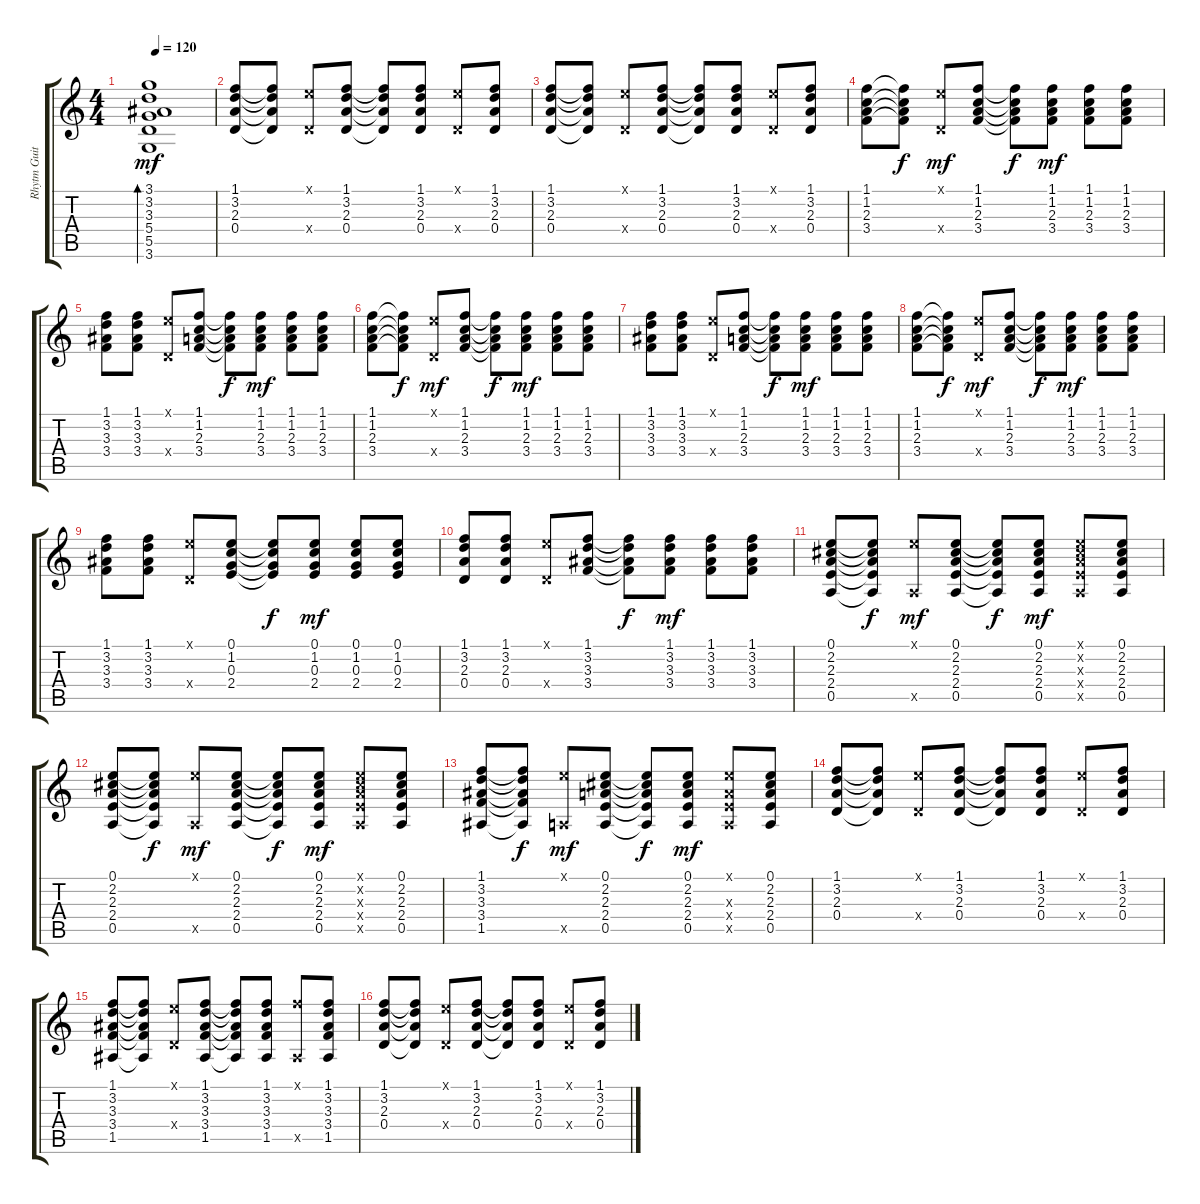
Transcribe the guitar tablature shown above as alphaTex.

\track ("Rhytm Guitar 2" "Rhytm Guit") {instrument acousticguitarsteel}
\staff {score tabs}
\tuning (E4 B3 G3 D3 A2 E2) {hide}
\ts (4 4)
\tempo 120
\clef g2
\ks c
(3.1 3.2 3.3 5.4 5.5 3.6).1{bd 60 dy mf} |
(1.1 3.2 2.3 0.4).8 (1.1{t} 3.2{t} 2.3{t} 0.4{t}).8 (0.1{x} 0.4{x}).8 (1.1 3.2 2.3 0.4).8 (1.1{t} 3.2{t} 2.3{t} 0.4{t}).8 (1.1 3.2 2.3 0.4).8 (0.1{x} 0.4{x}).8 (1.1 3.2 2.3 0.4).8 |
(1.1 3.2 2.3 0.4).8 (1.1{t} 3.2{t} 2.3{t} 0.4{t}).8 (0.1{x} 0.4{x}).8 (1.1 3.2 2.3 0.4).8 (1.1{t} 3.2{t} 2.3{t} 0.4{t}).8 (1.1 3.2 2.3 0.4).8 (0.1{x} 0.4{x}).8 (1.1 3.2 2.3 0.4).8 |
(1.1 1.2 2.3 3.4).8 (1.1{t} 1.2{t} 2.3{t} 3.4{t}).8{dy f} (0.1{x} 0.4{x}).8{dy mf} (1.1 1.2 2.3 3.4).8 (1.1{t} 1.2{t} 2.3{t} 3.4{t}).8{dy f} (1.1 1.2 2.3 3.4).8{dy mf} (1.1 1.2 2.3 3.4).8 (1.1 1.2 2.3 3.4).8 |
(1.1 3.2 3.3 3.4).8 (1.1 3.2 3.3 3.4).8 (0.1{x} 0.4{x}).8 (1.1 1.2 2.3 3.4).8 (1.1{t} 1.2{t} 2.3{t} 3.4{t}).8{dy f} (1.1 1.2 2.3 3.4).8{dy mf} (1.1 1.2 2.3 3.4).8 (1.1 1.2 2.3 3.4).8 |
(1.1 1.2 2.3 3.4).8 (1.1{t} 1.2{t} 2.3{t} 3.4{t}).8{dy f} (0.1{x} 0.4{x}).8{dy mf} (1.1 1.2 2.3 3.4).8 (1.1{t} 1.2{t} 2.3{t} 3.4{t}).8{dy f} (1.1 1.2 2.3 3.4).8{dy mf} (1.1 1.2 2.3 3.4).8 (1.1 1.2 2.3 3.4).8 |
(1.1 3.2 3.3 3.4).8 (1.1 3.2 3.3 3.4).8 (0.1{x} 0.4{x}).8 (1.1 1.2 2.3 3.4).8 (1.1{t} 1.2{t} 2.3{t} 3.4{t}).8{dy f} (1.1 1.2 2.3 3.4).8{dy mf} (1.1 1.2 2.3 3.4).8 (1.1 1.2 2.3 3.4).8 |
(1.1 1.2 2.3 3.4).8 (1.1{t} 1.2{t} 2.3{t} 3.4{t}).8{dy f} (0.1{x} 0.4{x}).8{dy mf} (1.1 1.2 2.3 3.4).8 (1.1{t} 1.2{t} 2.3{t} 3.4{t}).8{dy f} (1.1 1.2 2.3 3.4).8{dy mf} (1.1 1.2 2.3 3.4).8 (1.1 1.2 2.3 3.4).8 |
(1.1 3.2 3.3 3.4).8 (1.1 3.2 3.3 3.4).8 (0.1{x} 0.4{x}).8 (0.1 1.2 0.3 2.4).8 (0.1{t} 1.2{t} 0.3{t} 2.4{t}).8{dy f} (0.1 1.2 0.3 2.4).8{dy mf} (0.1 1.2 0.3 2.4).8 (0.1 1.2 0.3 2.4).8 |
(1.1 3.2 2.3 0.4).8 (1.1 3.2 2.3 0.4).8 (0.1{x} 0.4{x}).8 (1.1 3.2 3.3 3.4).8 (1.1{t} 3.2{t} 3.3{t} 3.4{t}).8{dy f} (1.1 3.2 3.3 3.4).8{dy mf} (1.1 3.2 3.3 3.4).8 (1.1 3.2 3.3 3.4).8 |
(0.1 2.2 2.3 2.4 0.5).8 (0.1{t} 2.2{t} 2.3{t} 2.4{t} 0.5{t}).8{dy f} (0.1{x} 0.5{x}).8{dy mf} (0.1 2.2 2.3 2.4 0.5).8 (0.1{t} 2.2{t} 2.3{t} 2.4{t} 0.5{t}).8{dy f} (0.1 2.2 2.3 2.4 0.5).8{dy mf} (0.1{x} 2.2{x} 2.3{x} 2.4{x} 0.5{x}).8 (0.1 2.2 2.3 2.4 0.5).8 |
(0.1 2.2 2.3 2.4 0.5).8 (0.1{t} 2.2{t} 2.3{t} 2.4{t} 0.5{t}).8{dy f} (0.1{x} 0.5{x}).8{dy mf} (0.1 2.2 2.3 2.4 0.5).8 (0.1{t} 2.2{t} 2.3{t} 2.4{t} 0.5{t}).8{dy f} (0.1 2.2 2.3 2.4 0.5).8{dy mf} (0.1{x} 2.2{x} 2.3{x} 2.4{x} 0.5{x}).8 (0.1 2.2 2.3 2.4 0.5).8 |
(1.1 3.2 3.3 3.4 1.5).8 (1.1{t} 3.2{t} 3.3{t} 3.4{t} 1.5{t}).8{dy f} (0.1{x} 0.5{x}).8{dy mf} (0.1 2.2 2.3 2.4 0.5).8 (0.1{t} 2.2{t} 2.3{t} 2.4{t} 0.5{t}).8{dy f} (0.1 2.2 2.3 2.4 0.5).8{dy mf} (0.1{x} 2.3{x} 2.4{x} 0.5{x}).8 (0.1 2.2 2.3 2.4 0.5).8 |
(1.1 3.2 2.3 0.4).8 (1.1{t} 3.2{t} 2.3{t} 0.4{t}).8 (0.1{x} 0.4{x}).8 (1.1 3.2 2.3 0.4).8 (1.1{t} 3.2{t} 2.3{t} 0.4{t}).8 (1.1 3.2 2.3 0.4).8 (0.1{x} 0.4{x}).8 (1.1 3.2 2.3 0.4).8 |
(1.1 3.2 3.3 3.4 1.5).8 (1.1{t} 3.2{t} 3.3{t} 3.4{t} 1.5{t}).8 (0.1{x} 0.4{x}).8 (1.1 3.2 3.3 3.4 1.5).8 (1.1{t} 3.2{t} 3.3{t} 3.4{t} 1.5{t}).8 (1.1 3.2 3.3 3.4 1.5).8 (1.1{x} 1.5{x}).8 (1.1 3.2 3.3 3.4 1.5).8 |
(1.1 3.2 2.3 0.4).8 (1.1{t} 3.2{t} 2.3{t} 0.4{t}).8 (0.1{x} 0.4{x}).8 (1.1 3.2 2.3 0.4).8 (1.1{t} 3.2{t} 2.3{t} 0.4{t}).8 (1.1 3.2 2.3 0.4).8 (0.1{x} 0.4{x}).8 (1.1 3.2 2.3 0.4).8
